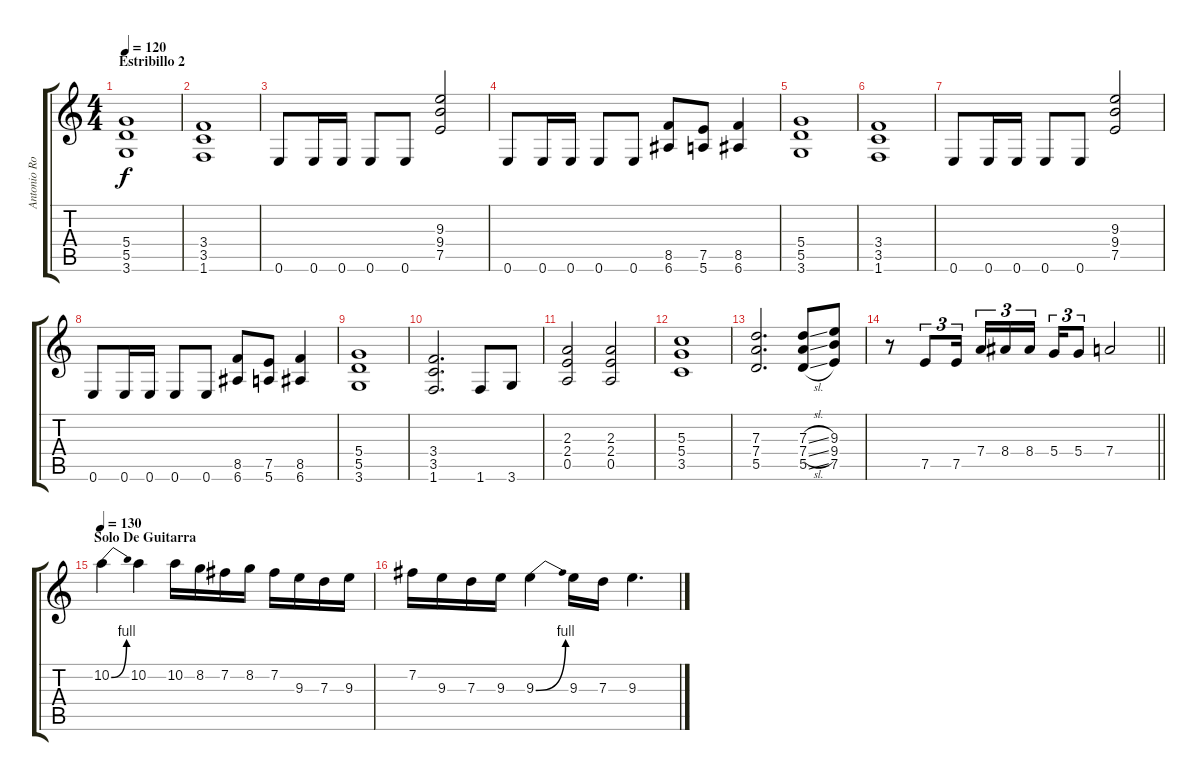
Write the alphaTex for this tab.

\track ("Antonio Romano Lead" "Antonio Ro") {instrument distortionguitar}
\staff {score tabs}
\tuning (E4 B3 G3 D3 A2 E2) {hide}
\ts (4 4)
\section ("" "Estribillo 2")
\tempo 120
\clef g2
\ks c
(5.4 5.5 3.6).1{dy f} |
(3.4 3.5 1.6).1 |
0.6.8 0.6.16 0.6.16 0.6.8 0.6.8 (9.3 9.4 7.5).2 |
0.6.8 0.6.16 0.6.16 0.6.8 0.6.8 (8.5 6.6).8 (7.5 5.6).8 (8.5 6.6).4 |
(5.4 5.5 3.6).1 |
(3.4 3.5 1.6).1 |
0.6.8 0.6.16 0.6.16 0.6.8 0.6.8 (9.3 9.4 7.5).2 |
0.6.8 0.6.16 0.6.16 0.6.8 0.6.8 (8.5 6.6).8 (7.5 5.6).8 (8.5 6.6).4 |
(5.4 5.5 3.6).1 |
(3.4 3.5 1.6).2{d} 1.6.8 3.6.8 |
(2.3 2.4 0.5).2 (2.3 2.4 0.5).2 |
(5.3 5.4 3.5).1 |
(7.3 7.4 5.5).2{d} (7.3{sl} 7.4{sl} 5.5{sl}).8 (9.3 9.4 7.5).8 |
\barLineRight lightlight
r.8{volume 16} 7.5.8{tu (3 2)} 7.5.16{tu (3 2)} 7.4.16{tu (3 2)} 8.4.16{tu (3 2)} 8.4.16{tu (3 2) beam splitsecondary} 5.4.16{tu (3 2)} 5.4.8{tu (3 2)} 7.4.2 |
\section ("" "Solo De Guitarra")
\tempo 130
10.2{be (bend 0 0 60 4)}.4 10.2.4 10.2.16 8.2.16 7.2.16 8.2.16 7.2.16 9.3.16 7.3.16 9.3.16 |
7.2.16 9.3.16 7.3.16 9.3.16 9.3{be (bend 0 0 60 4)}.4 9.3.16 7.3.16 9.3.4{d}
